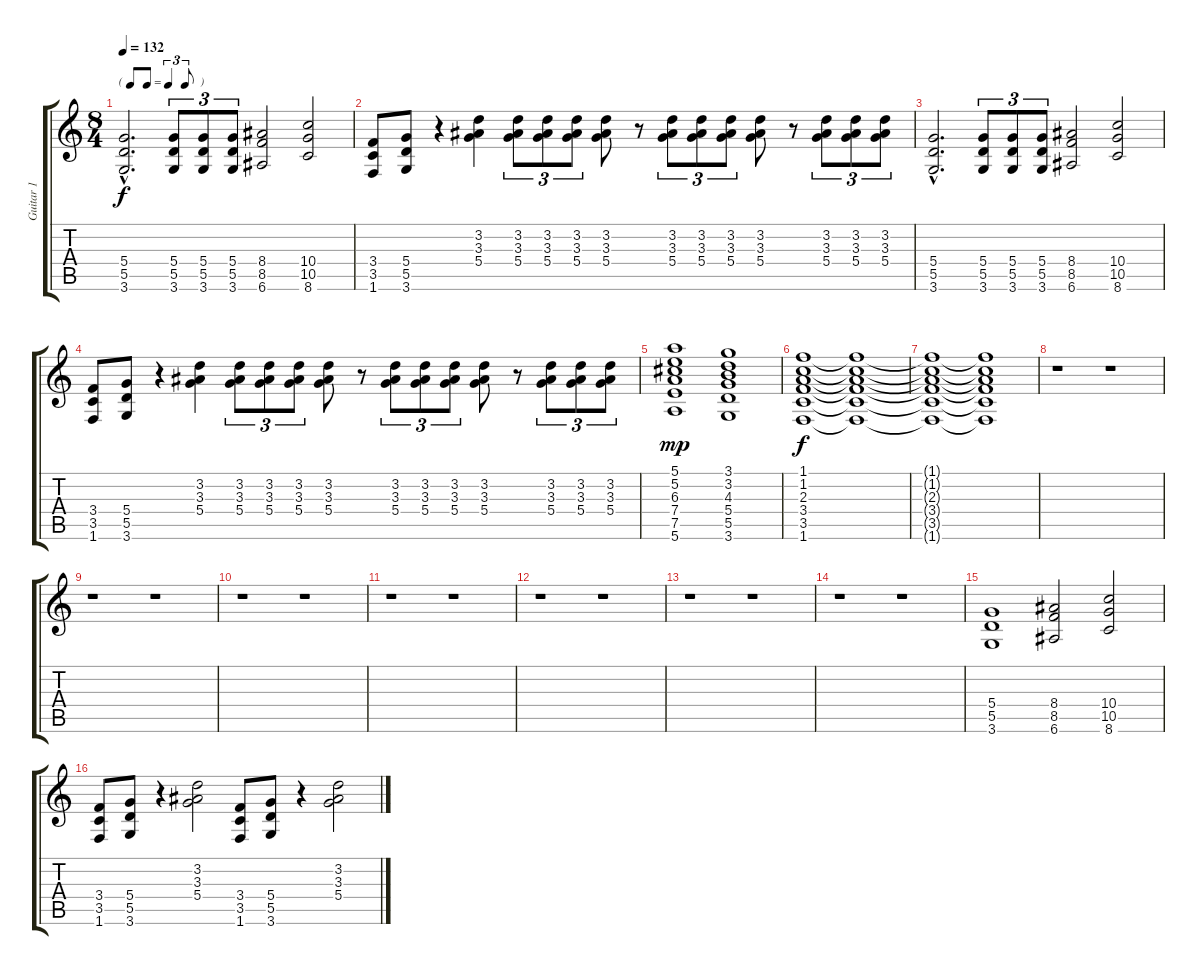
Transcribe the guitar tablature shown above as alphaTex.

\track ("Guitar 1" "Guitar 1") {instrument distortionguitar}
\staff {score tabs}
\tuning (E4 B3 G3 D3 A2 E2) {hide}
\ts (8 4)
\tf triplet8th
\tempo 132
\clef g2
\ks c
(5.4{hac} 5.5{hac} 3.6{hac}).2{d dy f} (5.4 5.5 3.6).8{tu (3 2)} (5.4 5.5 3.6).8{tu (3 2)} (5.4 5.5 3.6).8{tu (3 2)} (8.4 8.5 6.6).2 (10.4 10.5 8.6).2 |
(3.4 3.5 1.6).8 (5.4 5.5 3.6).8 r.4 (3.2 3.3 5.4).4 (3.2 3.3 5.4).8{tu (3 2)} (3.2 3.3 5.4).8{tu (3 2)} (3.2 3.3 5.4).8{tu (3 2)} (3.2 3.3 5.4).8 r.8 (3.2 3.3 5.4).8{tu (3 2)} (3.2 3.3 5.4).8{tu (3 2)} (3.2 3.3 5.4).8{tu (3 2)} (3.2 3.3 5.4).8 r.8 (3.2 3.3 5.4).8{tu (3 2)} (3.2 3.3 5.4).8{tu (3 2)} (3.2 3.3 5.4).8{tu (3 2)} |
(5.4{hac} 5.5{hac} 3.6{hac}).2{d} (5.4 5.5 3.6).8{tu (3 2)} (5.4 5.5 3.6).8{tu (3 2)} (5.4 5.5 3.6).8{tu (3 2)} (8.4 8.5 6.6).2 (10.4 10.5 8.6).2 |
(3.4 3.5 1.6).8 (5.4 5.5 3.6).8 r.4 (3.2 3.3 5.4).4 (3.2 3.3 5.4).8{tu (3 2)} (3.2 3.3 5.4).8{tu (3 2)} (3.2 3.3 5.4).8{tu (3 2)} (3.2 3.3 5.4).8 r.8 (3.2 3.3 5.4).8{tu (3 2)} (3.2 3.3 5.4).8{tu (3 2)} (3.2 3.3 5.4).8{tu (3 2)} (3.2 3.3 5.4).8 r.8 (3.2 3.3 5.4).8{tu (3 2)} (3.2 3.3 5.4).8{tu (3 2)} (3.2 3.3 5.4).8{tu (3 2)} |
(5.1 5.2 6.3 7.4 7.5 5.6).1{dy mp} (3.1 3.2 4.3 5.4 5.5 3.6).1 |
(1.1 1.2 2.3 3.4 3.5 1.6).1{dy f} (1.1{t} 1.2{t} 2.3{t} 3.4{t} 3.5{t} 1.6{t}).1 |
(1.1{t} 1.2{t} 2.3{t} 3.4{t} 3.5{t} 1.6{t}).1 (1.1{t} 1.2{t} 2.3{t} 3.4{t} 3.5{t} 1.6{t}).1 |
r.1 r.1 |
r.1 r.1 |
r.1 r.1 |
r.1 r.1 |
r.1 r.1 |
r.1 r.1 |
r.1 r.1 |
(5.4 5.5 3.6).1 (8.4 8.5 6.6).2 (10.4 10.5 8.6).2 |
(3.4 3.5 1.6).8 (5.4 5.5 3.6).8 r.4 (3.2 3.3 5.4).2 (3.4 3.5 1.6).8 (5.4 5.5 3.6).8 r.4 (3.2 3.3 5.4).2
